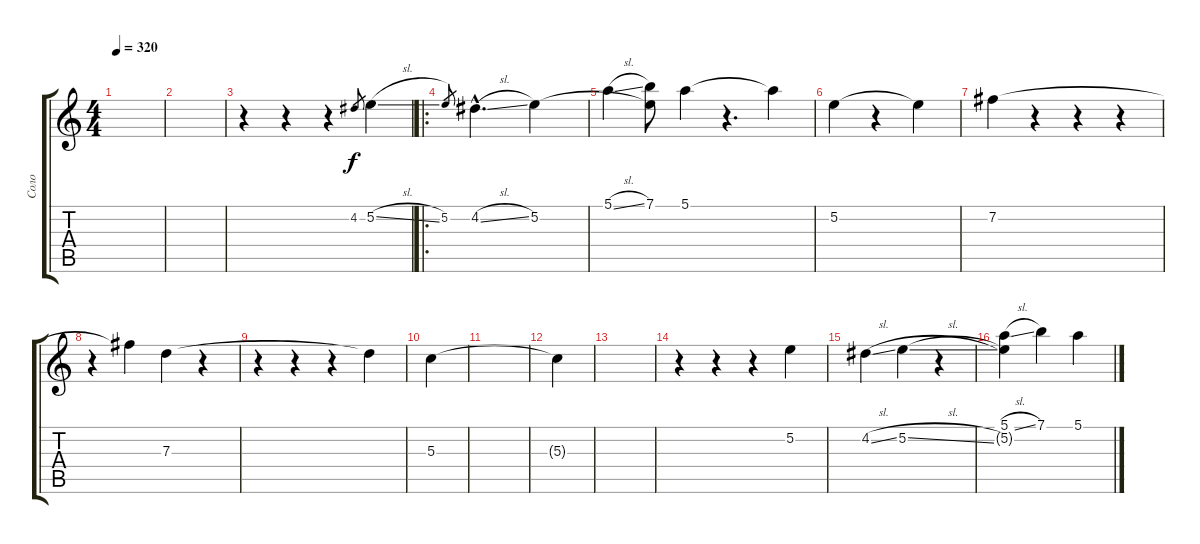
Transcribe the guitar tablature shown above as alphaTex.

\track ("Соло" "Соло") {instrument acousticguitarnylon}
\staff {score tabs}
\tuning (E4 B3 G3 D3 A2 E2) {hide}
\ts (4 4)
\tempo 320
\clef g2
\ks c
|
|
r.4 r.4 r.4 4.2.8{gr} 5.2{sl}.4 |
\ro
5.2.8{gr} 4.2{sl hac}.4{d} 5.2.4 |
5.1{sl}.4 (7.1 5.2{t}).8 5.1.4 r.4{d} 5.1{t}.4 |
5.2.4 r.4 5.2{t}.4 |
7.2.4 r.4 r.4 r.4 |
r.4 7.2{t}.4 7.3.4 r.4 |
r.4 r.4 r.4 7.3{t}.4 |
5.3.4 |
|
5.3{t}.4 |
|
r.4 r.4 r.4 5.2.4 |
4.2{sl}.4 5.2{sl}.4 r.4 |
(5.1{sl} 5.2{t}).4 7.1.4 5.1.4
